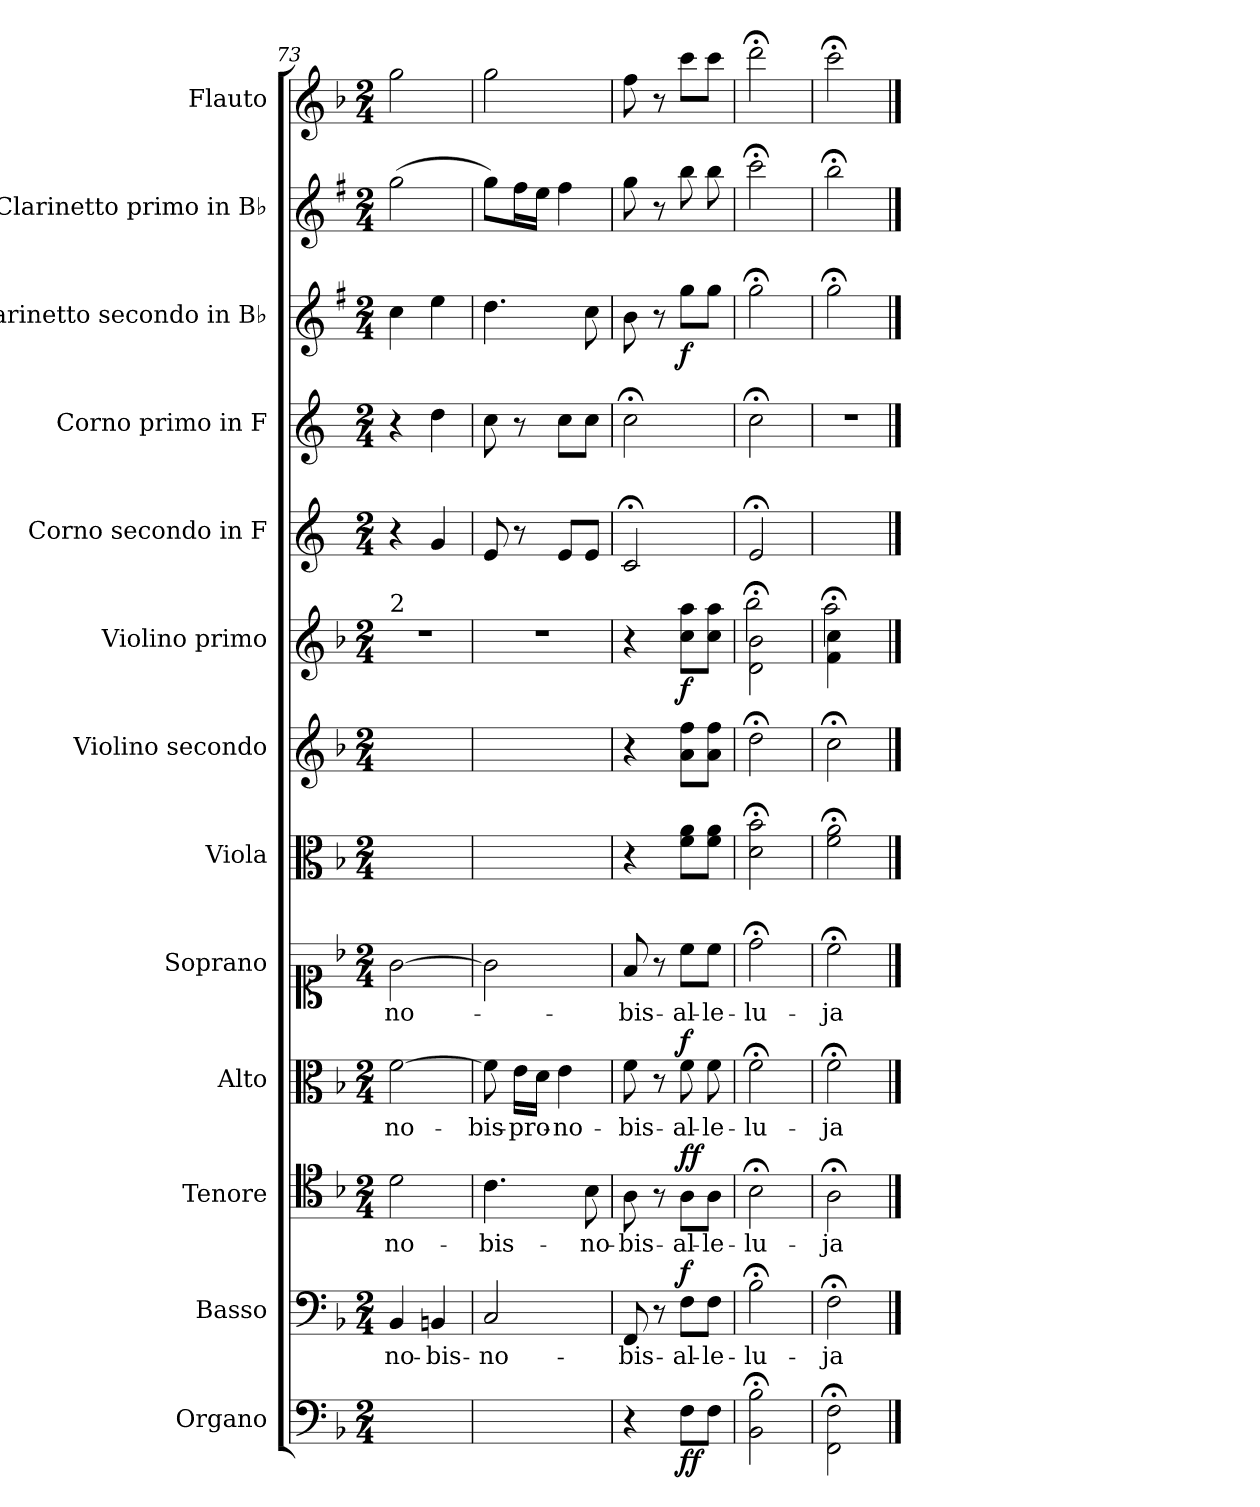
**kern	**dynam	**kern	**text	**dynam	**kern	**text	**dynam	**kern	**text	**dynam	**kern	**text	**kern	**kern	**kern	**dynam	**kern	**kern	**kern	**dynam	**kern	**kern
*part13	*part13	*part12	*part12	*part12	*part11	*part11	*part11	*part10	*part10	*part10	*part9	*part9	*part8	*part7	*part6	*part6	*part5	*part4	*part3	*part3	*part2	*part1
*staff13	*staff13	*staff12	*staff12	*staff12	*staff11	*staff11	*staff11	*staff10	*staff10	*staff10	*staff9	*staff9	*staff8	*staff7	*staff6	*staff6	*staff5	*staff4	*staff3	*staff3	*staff2	*staff1
*I"Organo	*	*I"Basso	*	*	*I"Tenore	*	*	*I"Alto	*	*	*I"Soprano	*	*I"Viola	*I"Violino secondo	*I"Violino primo	*	*I"Corno secondo in F	*I"Corno primo in F	*I"Clarinetto secondo in B♭	*	*I"Clarinetto primo in B♭	*I"Flauto
*I'Org.	*	*I'B	*	*	*I'T	*	*	*I'A	*	*	*I'S	*	*I'V-la	*I'V-no 2	*I'V-no 1	*	*I'Cor 2 in F	*I'Cor 1 in F	*I'Cl. 2 in B♭	*	*I'Cl 1 in B♭	*I'Fl
*clefF4	*	*clefF4	*	*	*clefC4	*	*	*clefC3	*	*	*clefC1	*	*clefC3	*clefG2	*clefG2	*	*clefG2	*clefG2	*clefG2	*	*clefG2	*clefG2
*	*	*	*	*	*	*	*	*	*	*	*	*	*	*	*	*	*ITrd4c7	*ITrd4c7	*ITrd1c2	*	*ITrd1c2	*
*k[b-]	*	*k[b-]	*	*	*k[b-]	*	*	*k[b-]	*	*	*k[b-]	*	*k[b-]	*k[b-]	*k[b-]	*	*k[b-]	*k[b-]	*k[b-]	*	*k[b-]	*k[b-]
*M2/4	*	*M2/4	*	*	*M2/4	*	*	*M2/4	*	*	*M2/4	*	*M2/4	*M2/4	*M2/4	*	*M2/4	*M2/4	*M2/4	*	*M2/4	*M2/4
=73	=73	=73	=73	=73	=73	=73	=73	=73	=73	=73	=73	=73	=73	=73	=73	=73	=73	=73	=73	=73	=73	=73
!	!	!	!	!	!	!	!	!	!	!	!	!	!	!	!LO:TX:a:t=2	!	!	!	!	!	!	!
2ryy	.	4BB-/	-no-	.	2d\	-no-	.	[2f\	-no-	.	[2g\	-no-	2ryy	2ryy	2r	.	4r	4r	4b-\	.	(2ff\	2gg\
.	.	4BBn/	-bis-	.	.	.	.	.	.	.	.	.	.	.	.	.	4c/	4g\	4dd\	.	.	.
=74	=74	=74	=74	=74	=74	=74	=74	=74	=74	=74	=74	=74	=74	=74	=74	=74	=74	=74	=74	=74	=74	=74
2ryy	.	2C/	-no-	.	4.c\	bis-	.	8f\]	bis-	.	2g\]	.	2ryy	2ryy	2r	.	8A/	8f\	4.cc\	.	8ff\L)	2gg\
.	.	.	.	.	.	.	.	16e\LL	-pro-	.	.	.	.	.	.	.	8r	8r	.	.	16ee\L	.
.	.	.	.	.	.	.	.	16d\JJ	.	.	.	.	.	.	.	.	.	.	.	.	16dd\JJ	.
.	.	.	.	.	.	.	.	4e\	-no-	.	.	.	.	.	.	.	8A/L	8f\L	.	.	4ee\	.
.	.	.	.	.	8B-\	-no-	.	.	.	.	.	.	.	.	.	.	8A/J	8f\J	8b-\	.	.	.
=75	=75	=75	=75	=75	=75	=75	=75	=75	=75	=75	=75	=75	=75	=75	=75	=75	=75	=75	=75	=75	=75	=75
4r	.	8FF/	-bis-	.	8A\	-bis-	.	8f\	-bis-	.	8f/	-bis-	4r	4r	4r	.	2F;</	2f;<\	8a\	.	8ff\	8ff\
.	.	8r	.	.	8r	.	.	8r	.	.	8r	.	.	.	.	.	.	.	8r	.	8r	8r
!	!LO:DY:b	!	!	!LO:DY:b	!	!	!LO:DY:b	!	!	!LO:DY:b	!	!	!	!	!	!LO:DY:b	!	!	!	!LO:DY:b	!	!
8F\L	ff	8F\L	-al-	f	8A\L	-al-	ff	8f\	-al-	f	8cc\L	-al-	8f\ 8a\L	8a\ 8ff\L	8cc\ 8aa\L	f	.	.	8ff\L	f	8aa\	8ccc\L
8F\J	.	8F\J	-le-	.	8A\J	-le-	.	8f\	-le-	.	8cc\J	-le-	8f\ 8a\J	8a\ 8ff\J	8cc\ 8aa\J	.	.	.	8ff\J	.	8aa\	8ccc\J
=76	=76	=76	=76	=76	=76	=76	=76	=76	=76	=76	=76	=76	=76	=76	=76	=76	=76	=76	=76	=76	=76	=76
!	!	!	!	!	!	!	!	!	!	!	!	!	!	!	!LO:N:vis=4	!	!	!	!	!	!	!
*	*	*	*	*	*	*	*	*	*	*	*	*	*	*	*^	*	*	*	*	*	*	*
2BB-;<\ 2B-;<\	.	2B-;<\	-lu-	.	2B-;<\	-lu-	.	2f;<\	-lu-	.	2dd;<\	-lu-	2d;<\ 2b-;<\	2dd;<\	2d;<\ 2b-;<\	2bb-	.	2A;</	2f;<\	2ff;<\	.	2bb-;<\	2ddd;<\
=77	=77	=77	=77	=77	=77	=77	=77	=77	=77	=77	=77	=77	=77	=77	=77	=77	=77	=77	=77	=77	=77	=77	=77
!	!	!	!	!	!	!	!	!	!	!	!	!	!	!	!LO:N:vis=4	!	!	!	!	!	!	!	!
2FF;<\ 2F;<\	.	2F;<\	-ja	.	2A;<\	-ja	.	2f;<\	-ja	.	2cc;<\	-ja	2f;<\ 2a;<\	2cc;<\	2f;<\ 2cc;<\	2aa	.	2ryy	2r	2ff;<\	.	2aa;<\	2ccc;<\
*	*	*	*	*	*	*	*	*	*	*	*	*	*	*	*v	*v	*	*	*	*	*	*	*
==	==	==	==	==	==	==	==	==	==	==	==	==	==	==	==	==	==	==	==	==	==	==
*-	*-	*-	*-	*-	*-	*-	*-	*-	*-	*-	*-	*-	*-	*-	*-	*-	*-	*-	*-	*-	*-	*-
